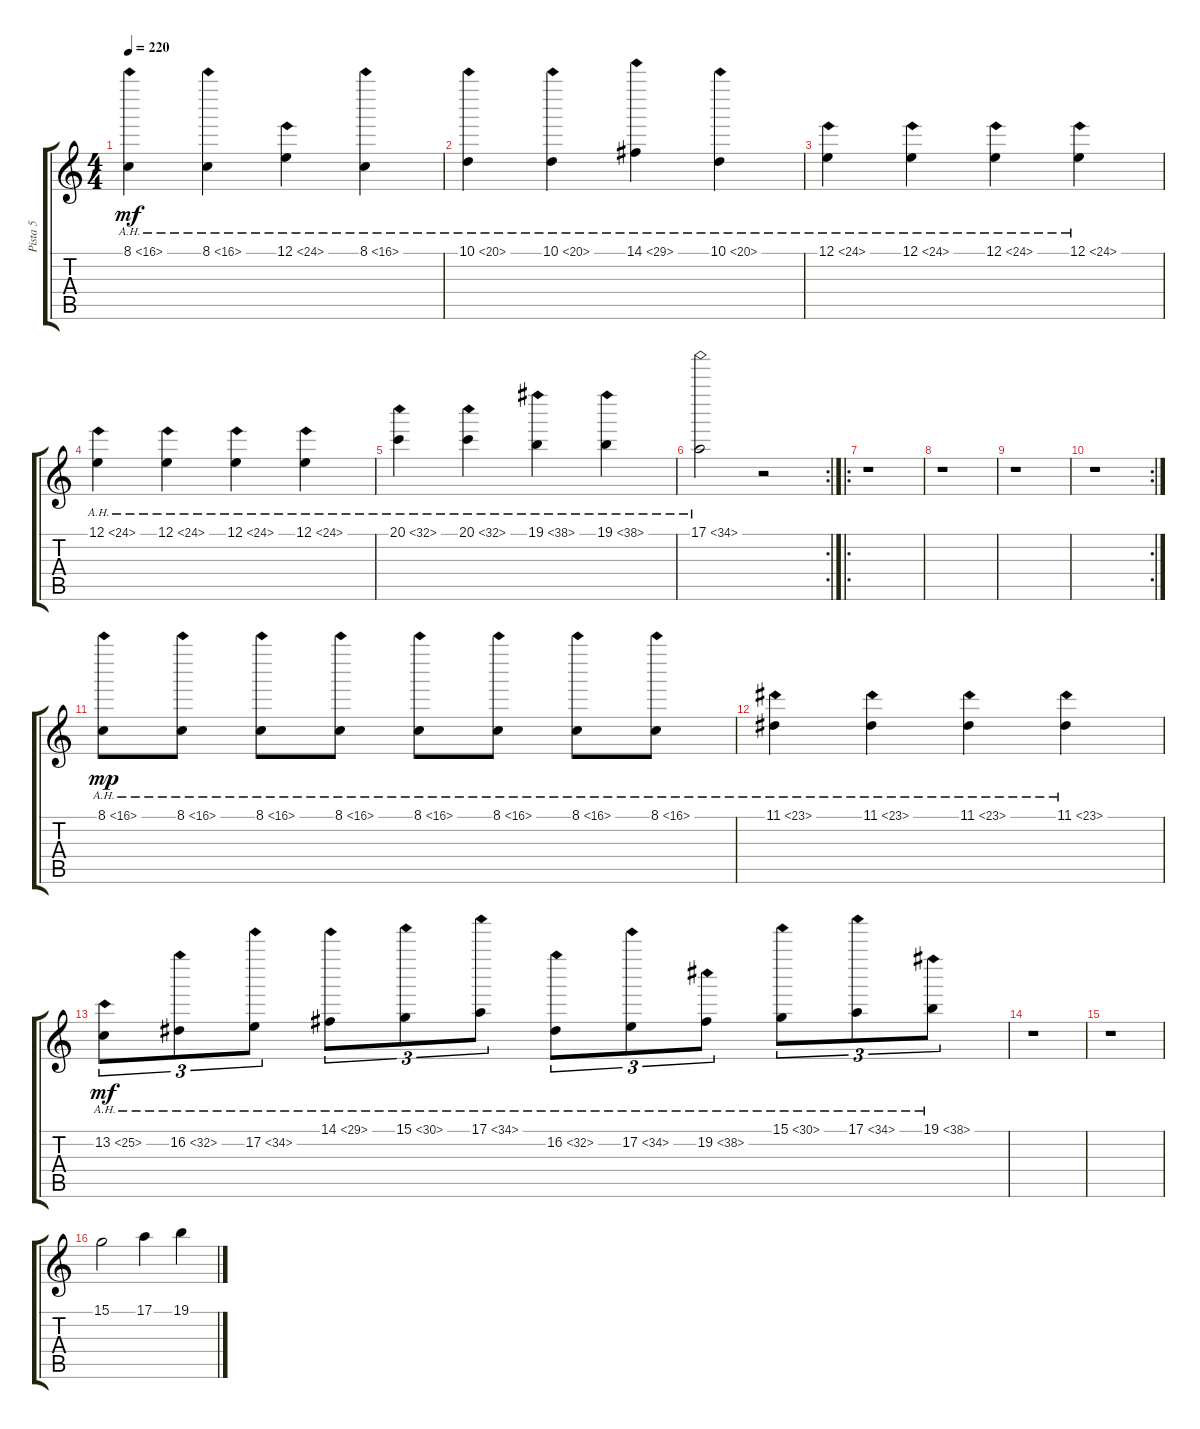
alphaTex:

\track ("Pista 5" "Pista 5") {instrument pad1newage}
\staff {score tabs}
\tuning (E4 B3 G3 D3 A2 E2) {hide}
\ts (4 4)
\tempo 220
\clef g2
\ks c
8.1{ah 8}.4{dy mf} 8.1{ah 8}.4 12.1{ah 12}.4 8.1{ah 8}.4 |
10.1{ah 10}.4 10.1{ah 10}.4 14.1{ah 15}.4 10.1{ah 10}.4 |
12.1{ah 12}.4 12.1{ah 12}.4 12.1{ah 12}.4 12.1{ah 12}.4 |
12.1{ah 12}.4 12.1{ah 12}.4 12.1{ah 12}.4 12.1{ah 12}.4 |
20.1{ah 12}.4 20.1{ah 12}.4 19.1{ah 19}.4 19.1{ah 19}.4 |
\rc 2
17.1{ah 17}.2 r.2 |
\ro
r.1 |
r.1 |
r.1 |
\rc 2
r.1 |
8.1{ah 8}.8{dy mp} 8.1{ah 8}.8 8.1{ah 8}.8 8.1{ah 8}.8 8.1{ah 8}.8 8.1{ah 8}.8 8.1{ah 8}.8 8.1{ah 8}.8 |
11.1{ah 12}.4 11.1{ah 12}.4 11.1{ah 12}.4 11.1{ah 12}.4 |
13.2{ah 12}.8{tu (3 2) dy mf} 16.2{ah 16}.8{tu (3 2)} 17.2{ah 17}.8{tu (3 2)} 14.1{ah 15}.8{tu (3 2)} 15.1{ah 15}.8{tu (3 2)} 17.1{ah 17}.8{tu (3 2)} 16.2{ah 16}.8{tu (3 2)} 17.2{ah 17}.8{tu (3 2)} 19.2{ah 19}.8{tu (3 2)} 15.1{ah 15}.8{tu (3 2)} 17.1{ah 17}.8{tu (3 2)} 19.1{ah 19}.8{tu (3 2)} |
r.1 |
r.1 |
15.1.2{instrument trumpet} 17.1.4 19.1.4
